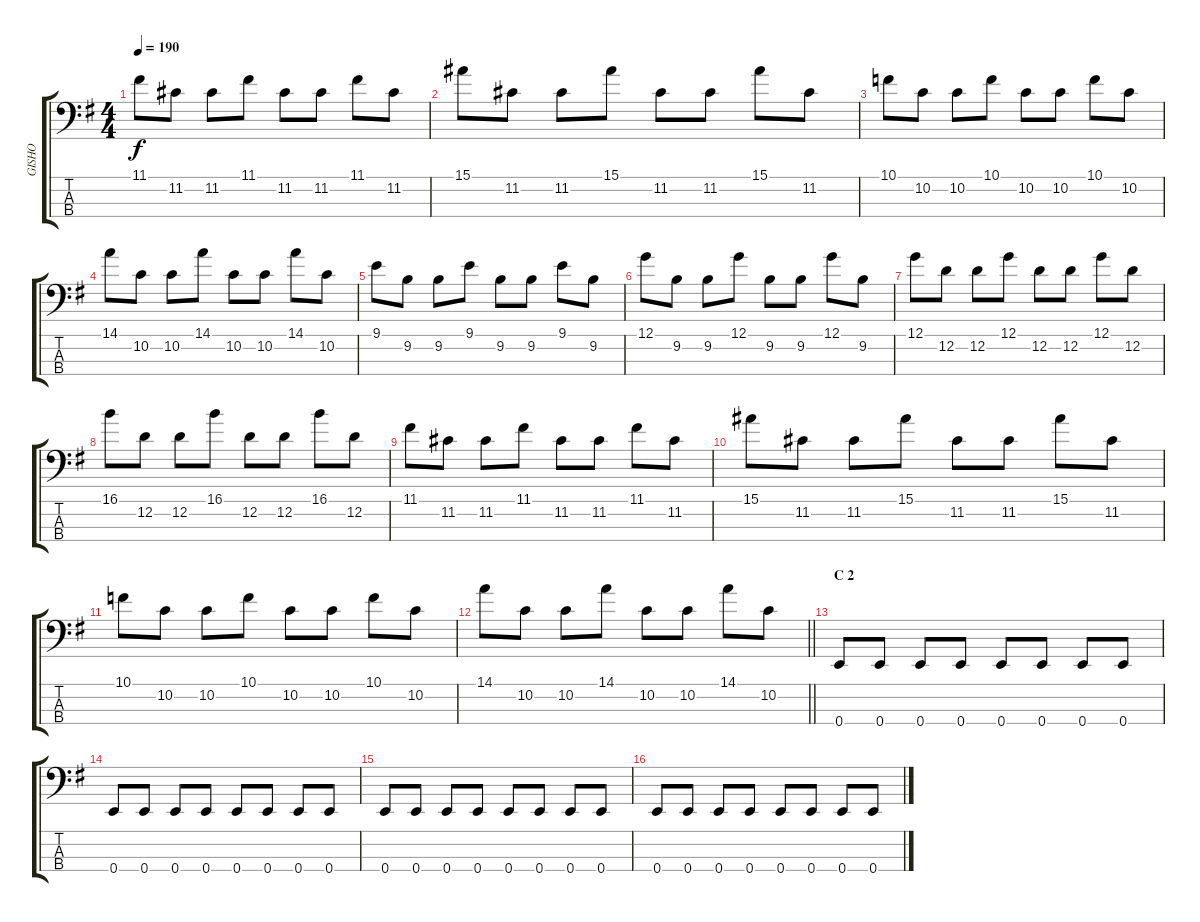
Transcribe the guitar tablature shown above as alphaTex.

\track ("GISHO" "GISHO") {instrument electricbasspick}
\staff {score tabs}
\tuning (G2 D2 A1 E1) {hide}
\ts (4 4)
\tempo 190
\clef f4
\ks g
11.1.8{dy f} 11.2.8 11.2.8 11.1.8 11.2.8 11.2.8 11.1.8 11.2.8 |
15.1.8 11.2.8 11.2.8 15.1.8 11.2.8 11.2.8 15.1.8 11.2.8 |
10.1.8 10.2.8 10.2.8 10.1.8 10.2.8 10.2.8 10.1.8 10.2.8 |
14.1.8 10.2.8 10.2.8 14.1.8 10.2.8 10.2.8 14.1.8 10.2.8 |
9.1.8 9.2.8 9.2.8 9.1.8 9.2.8 9.2.8 9.1.8 9.2.8 |
12.1.8 9.2.8 9.2.8 12.1.8 9.2.8 9.2.8 12.1.8 9.2.8 |
12.1.8 12.2.8 12.2.8 12.1.8 12.2.8 12.2.8 12.1.8 12.2.8 |
16.1.8 12.2.8 12.2.8 16.1.8 12.2.8 12.2.8 16.1.8 12.2.8 |
11.1.8 11.2.8 11.2.8 11.1.8 11.2.8 11.2.8 11.1.8 11.2.8 |
15.1.8 11.2.8 11.2.8 15.1.8 11.2.8 11.2.8 15.1.8 11.2.8 |
10.1.8 10.2.8 10.2.8 10.1.8 10.2.8 10.2.8 10.1.8 10.2.8 |
\barLineRight lightlight
14.1.8 10.2.8 10.2.8 14.1.8 10.2.8 10.2.8 14.1.8 10.2.8 |
\section ("" "C 2")
0.4.8 0.4.8 0.4.8 0.4.8 0.4.8 0.4.8 0.4.8 0.4.8 |
0.4.8 0.4.8 0.4.8 0.4.8 0.4.8 0.4.8 0.4.8 0.4.8 |
0.4.8 0.4.8 0.4.8 0.4.8 0.4.8 0.4.8 0.4.8 0.4.8 |
0.4.8 0.4.8 0.4.8 0.4.8 0.4.8 0.4.8 0.4.8 0.4.8
